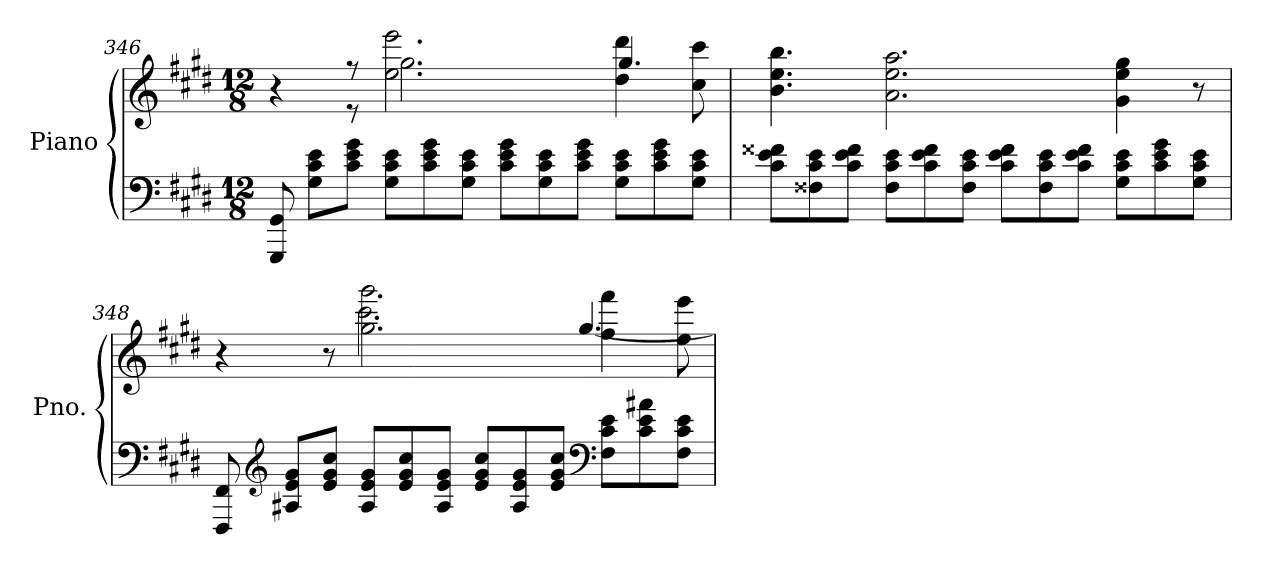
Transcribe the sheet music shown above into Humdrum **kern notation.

**kern	**kern
*part1	*part1
*staff2	*staff1
*I"Piano	*
*I'Pno.	*
*clefF4	*clefG2
*k[f#c#g#d#]	*k[f#c#g#d#]
*M12/8	*M12/8
=346	=346
*	*^
8GGG#/ 8GG#/	4r	4rffyy
8G#\ 8c#\ 8e\L	.	.
8c#\ 8e\ 8g#\J	8re	8rff
8G#\ 8c#\ 8e\L	2.ee\ 2.eee\	2.gg#\
8c#\ 8e\ 8g#\	.	.
8G#\ 8c#\ 8e\J	.	.
8c#\ 8e\ 8g#\L	.	.
8G#\ 8c#\ 8e\	.	.
8c#\ 8e\ 8g#\J	.	.
8G#\ 8c#\ 8e\L	4dd#\ 4ddd#\	4.gg#/
8c#\ 8e\ 8g#\	.	.
8G#\ 8c#\ 8e\J	8cc#\ 8ccc#\	.
*	*v	*v
!!LO:LB:g=z
=347	=347
8c#\ 8e\ 8f##X\L	4.b\ 4.ee\ 4.bb\
8F##X\ 8c#\ 8e\	.
8c#\ 8e\ 8f##\J	.
8F##\ 8c#\ 8e\L	2.a\ 2.ee\ 2.aa\
8c#\ 8e\ 8f##\	.
8F##\ 8c#\ 8e\J	.
8c#\ 8e\ 8f##\L	.
8F##\ 8c#\ 8e\	.
8c#\ 8e\ 8f##\J	.
8G#\ 8c#\ 8e\L	4g#\ 4ee\ 4gg#\
8c#\ 8e\ 8g#\	.
8G#\ 8c#\ 8e\J	8r
=348	=348
*	*^
8FFF#/ 8FF#/	4r	4rffyy
*clefG2	*	*
8A#X/ 8e/ 8g#/L	.	.
8e/ 8g#/ 8cc#/J	8r	8rffyy
8A#/ 8e/ 8g#/L	2.gg#\ 2.ggg#\	2.ccc#\
8e/ 8g#/ 8cc#/	.	.
8A#/ 8e/ 8g#/J	.	.
8e/ 8g#/ 8cc#/L	.	.
8A#/ 8e/ 8g#/	.	.
8e/ 8g#/ 8cc#/J	.	.
*clefF4	*	*
8F#\ 8c#\ 8e\L	4ff#\ 4fff#\	[4.gg#/
8c#\ 8e\ 8a#X\	.	.
8F#\ 8c#\ 8e\J	8ee\ 8eee\	.
*	*v	*v
=	=
*-	*-
